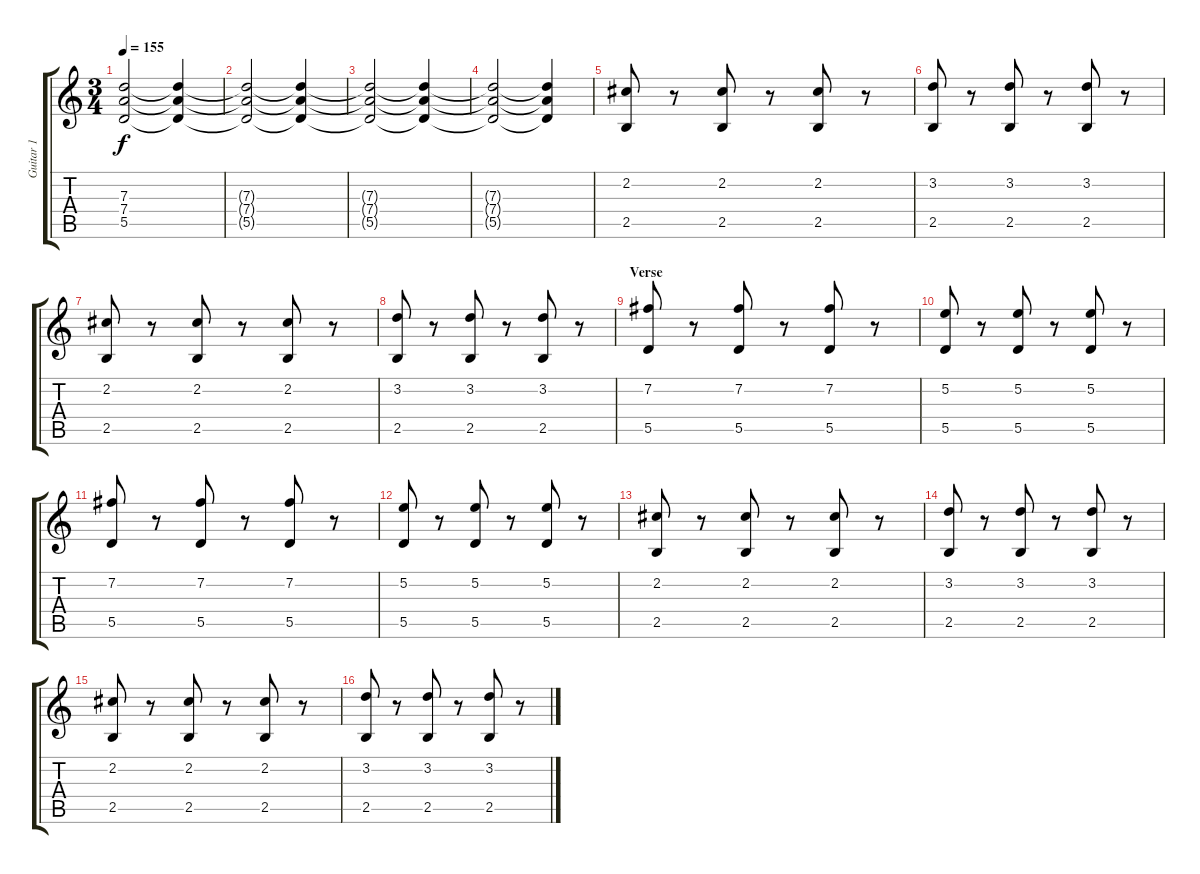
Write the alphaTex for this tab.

\track ("Guitar 1" "Guitar 1") {instrument electricguitarclean}
\staff {score tabs}
\tuning (E4 B3 G3 D3 A2 E2) {hide}
\ts (3 4)
\tempo 155
\clef g2
\ks c
(7.3 7.4 5.5).2{dy f} (7.3{t} 7.4{t} 5.5{t}).4 |
(7.3{t} 7.4{t} 5.5{t}).2 (7.3{t} 7.4{t} 5.5{t}).4 |
(7.3{t} 7.4{t} 5.5{t}).2 (7.3{t} 7.4{t} 5.5{t}).4 |
(7.3{t} 7.4{t} 5.5{t}).2 (7.3{t} 7.4{t} 5.5{t}).4 |
(2.2 2.5).8{instrument electricguitarclean} r.8 (2.2 2.5).8 r.8 (2.2 2.5).8 r.8 |
(3.2 2.5).8 r.8 (3.2 2.5).8 r.8 (3.2 2.5).8 r.8 |
(2.2 2.5).8 r.8 (2.2 2.5).8 r.8 (2.2 2.5).8 r.8 |
(3.2 2.5).8 r.8 (3.2 2.5).8 r.8 (3.2 2.5).8 r.8 |
\section ("" "Verse")
(7.2 5.5).8 r.8 (7.2 5.5).8 r.8 (7.2 5.5).8 r.8 |
(5.2 5.5).8 r.8 (5.2 5.5).8 r.8 (5.2 5.5).8 r.8 |
(7.2 5.5).8 r.8 (7.2 5.5).8 r.8 (7.2 5.5).8 r.8 |
(5.2 5.5).8 r.8 (5.2 5.5).8 r.8 (5.2 5.5).8 r.8 |
(2.2 2.5).8 r.8 (2.2 2.5).8 r.8 (2.2 2.5).8 r.8 |
(3.2 2.5).8 r.8 (3.2 2.5).8 r.8 (3.2 2.5).8 r.8 |
(2.2 2.5).8 r.8 (2.2 2.5).8 r.8 (2.2 2.5).8 r.8 |
(3.2 2.5).8 r.8 (3.2 2.5).8 r.8 (3.2 2.5).8 r.8
